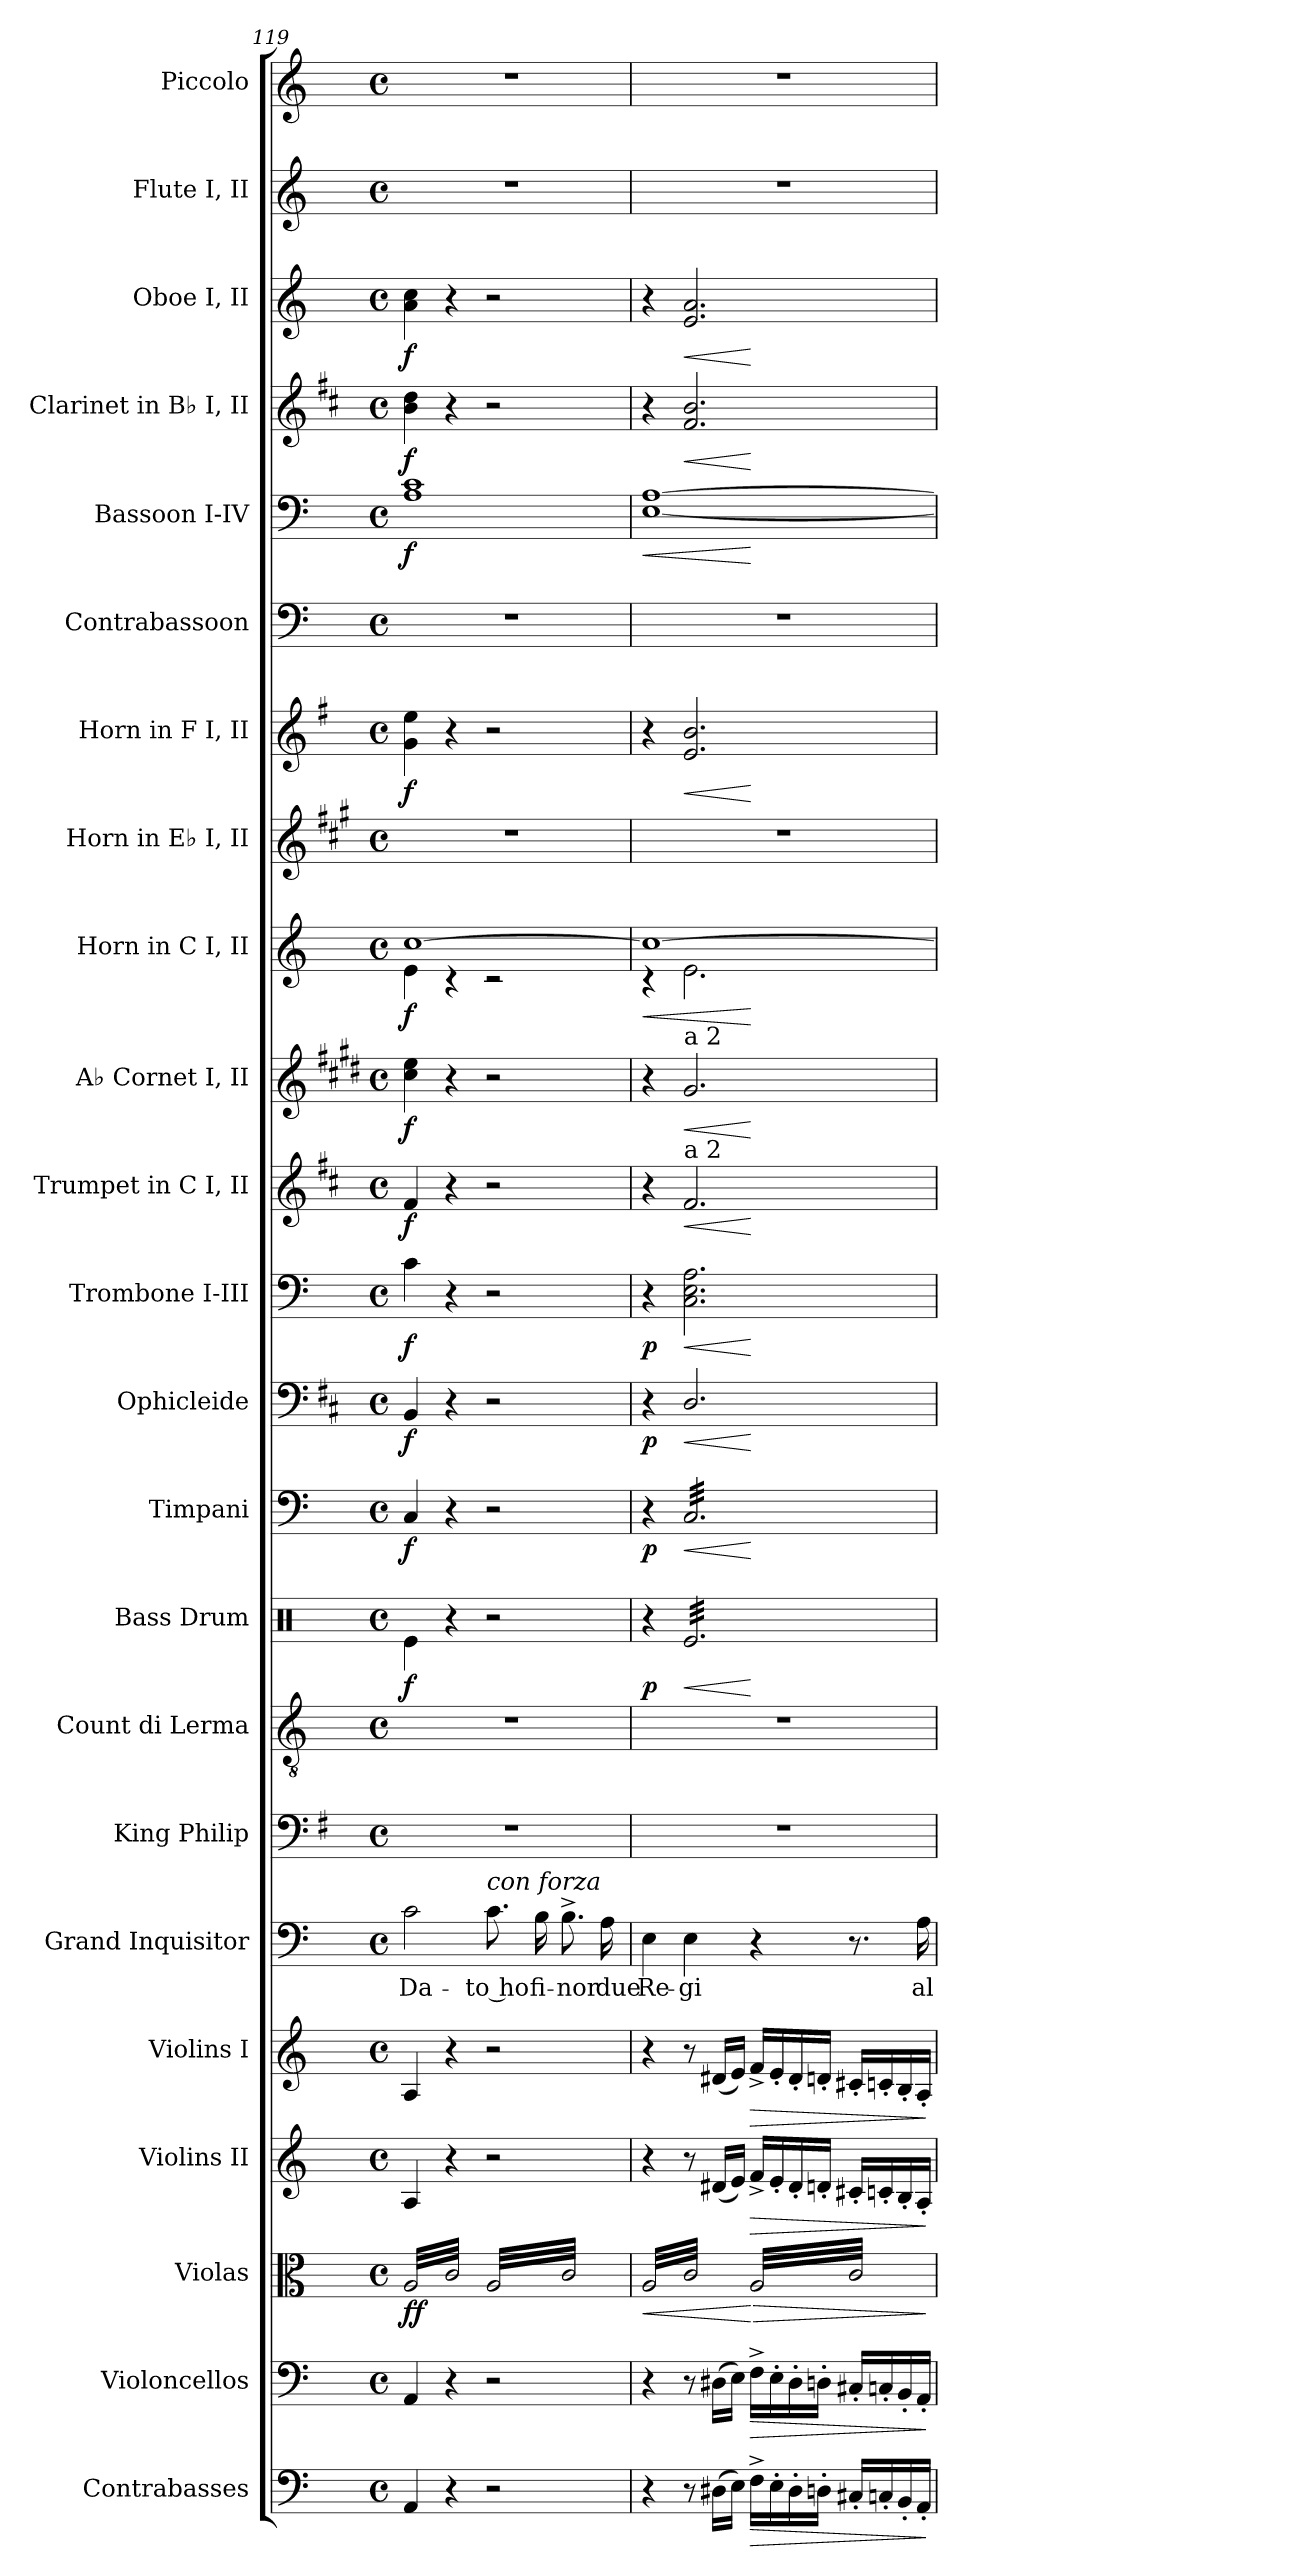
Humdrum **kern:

**kern	**dynam	**kern	**dynam	**kern	**dynam	**kern	**dynam	**kern	**dynam	**kern	**text	**kern	**kern	**kern	**dynam	**kern	**dynam	**kern	**dynam	**kern	**dynam	**kern	**dynam	**kern	**dynam	**kern	**dynam	**kern	**kern	**dynam	**kern	**kern	**dynam	**kern	**dynam	**kern	**dynam	**kern	**kern
*part23	*part23	*part22	*part22	*part21	*part21	*part20	*part20	*part19	*part19	*part18	*part18	*part17	*part16	*part15	*part15	*part14	*part14	*part13	*part13	*part12	*part12	*part11	*part11	*part10	*part10	*part9	*part9	*part8	*part7	*part7	*part6	*part5	*part5	*part4	*part4	*part3	*part3	*part2	*part1
*staff23	*staff23	*staff22	*staff22	*staff21	*staff21	*staff20	*staff20	*staff19	*staff19	*staff18	*staff18	*staff17	*staff16	*staff15	*staff15	*staff14	*staff14	*staff13	*staff13	*staff12	*staff12	*staff11	*staff11	*staff10	*staff10	*staff9	*staff9	*staff8	*staff7	*staff7	*staff6	*staff5	*staff5	*staff4	*staff4	*staff3	*staff3	*staff2	*staff1
*I"Contrabasses	*	*I"Violoncellos	*	*I"Violas	*	*I"Violins II	*	*I"Violins I	*	*I"Grand Inquisitor	*	*I"King Philip	*I"Count di Lerma	*I"Bass Drum	*	*I"Timpani	*	*I"Ophicleide	*	*I"Trombone I-III	*	*I"Trumpet in C I, II	*	*I"A♭ Cornet I, II	*	*I"Horn in C I, II	*	*I"Horn in E♭ I, II	*I"Horn in F I, II	*	*I"Contrabassoon	*I"Bassoon I-IV	*	*I"Clarinet in B♭ I, II	*	*I"Oboe I, II	*	*I"Flute I, II	*I"Piccolo
*I'Cb.	*	*I'Vc.	*	*I'Vla.	*	*I'Vln. II	*	*I'Vln. I	*	*I'G.I.	*	*I'K.P.	*I'di L.	*I'BD	*	*I'Timp.	*	*I'Oph.	*	*I'Tbn. I-III	*	*	*	*I'A ♭ Cnt. I, II	*	*	*	*	*	*	*I'Cbsn.	*I'Bsn. I-IV	*	*	*	*I'Ob. I, II	*	*I'Fl. I, II	*I'Picc.
*clefF4	*	*clefF4	*	*clefC3	*	*clefG2	*	*clefG2	*	*clefF4	*	*clefF4	*clefGv2	*clefX	*	*clefF4	*	*clefF4	*	*clefF4	*	*clefG2	*	*clefG2	*	*clefG2	*	*clefG2	*clefG2	*	*clefF4	*clefF4	*	*clefG2	*	*clefG2	*	*clefG2	*clefG2
*ITrd7c12	*	*	*	*	*	*	*	*	*	*	*	*ITrd4c7	*	*	*	*	*	*ITrd1c2	*	*	*	*ITrd1c2	*	*ITrd2c4	*	*ITrd7c12	*	*ITrd5c9	*ITrd4c7	*	*ITrd7c12	*	*	*ITrd1c2	*	*	*	*	*ITrd-7c-12
*k[]	*	*k[]	*	*k[]	*	*k[]	*	*k[]	*	*k[]	*	*k[]	*k[]	*k[]	*	*k[]	*	*k[]	*	*k[]	*	*k[]	*	*k[]	*	*k[]	*	*k[]	*k[]	*	*k[]	*k[]	*	*k[]	*	*k[]	*	*k[]	*k[]
*M4/4	*	*M4/4	*	*M4/4	*	*M4/4	*	*M4/4	*	*M4/4	*	*M4/4	*M4/4	*M4/4	*	*M4/4	*	*M4/4	*	*M4/4	*	*M4/4	*	*M4/4	*	*M4/4	*	*M4/4	*M4/4	*	*M4/4	*M4/4	*	*M4/4	*	*M4/4	*	*M4/4	*M4/4
*met(c)	*	*met(c)	*	*met(c)	*	*met(c)	*	*met(c)	*	*met(c)	*	*met(c)	*met(c)	*met(c)	*	*met(c)	*	*met(c)	*	*met(c)	*	*met(c)	*	*met(c)	*	*met(c)	*	*met(c)	*met(c)	*	*met(c)	*met(c)	*	*met(c)	*	*met(c)	*	*met(c)	*met(c)
=119	=119	=119	=119	=119	=119	=119	=119	=119	=119	=119	=119	=119	=119	=119	=119	=119	=119	=119	=119	=119	=119	=119	=119	=119	=119	=119	=119	=119	=119	=119	=119	=119	=119	=119	=119	=119	=119	=119	=119
!	!	!	!	!	!LO:DY:b	!	!	!	!	!	!LO:LY:b	!	!	!	!LO:DY:b	!	!LO:DY:b	!	!LO:DY:b	!	!LO:DY:b	!	!LO:DY:b	!	!LO:DY:b	!	!LO:DY:b	!	!	!LO:DY:b	!	!	!LO:DY:b	!	!LO:DY:b	!	!LO:DY:b	!	!
*	*	*	*	*	*	*	*	*	*	*	*	*	*	*	*	*	*	*	*	*	*	*	*	*	*	*^	*	*	*	*	*	*	*	*	*	*	*	*	*
*	*	*	*	*tremolo	*	*	*	*	*	*	*	*	*	*	*	*	*	*	*	*	*	*	*	*	*	*	*	*	*	*	*	*	*	*	*	*	*	*	*	*
4AAA/	.	4AA/	.	32A/LLL	ff	4A/	.	4A/	.	2c\	Da-	1r	1r	4Re\	f	4C/	f	4AA/	f	4c\	f	4e/	f	4a\ 4cc\	f	[1c	4E\	f	1r	4c\ 4a\	f	1r	1A 1c	f	4a\ 4cc\	f	4a\ 4cc\	f	1r	1r
.	.	.	.	32c/	.	.	.	.	.	.	.	.	.	.	.	.	.	.	.	.	.	.	.	.	.	.	.	.	.	.	.	.	.	.	.	.	.	.	.	.
.	.	.	.	32A/	.	.	.	.	.	.	.	.	.	.	.	.	.	.	.	.	.	.	.	.	.	.	.	.	.	.	.	.	.	.	.	.	.	.	.	.
.	.	.	.	32c/	.	.	.	.	.	.	.	.	.	.	.	.	.	.	.	.	.	.	.	.	.	.	.	.	.	.	.	.	.	.	.	.	.	.	.	.
.	.	.	.	32A/	.	.	.	.	.	.	.	.	.	.	.	.	.	.	.	.	.	.	.	.	.	.	.	.	.	.	.	.	.	.	.	.	.	.	.	.
.	.	.	.	32c/	.	.	.	.	.	.	.	.	.	.	.	.	.	.	.	.	.	.	.	.	.	.	.	.	.	.	.	.	.	.	.	.	.	.	.	.
.	.	.	.	32A/	.	.	.	.	.	.	.	.	.	.	.	.	.	.	.	.	.	.	.	.	.	.	.	.	.	.	.	.	.	.	.	.	.	.	.	.
.	.	.	.	32c/	.	.	.	.	.	.	.	.	.	.	.	.	.	.	.	.	.	.	.	.	.	.	.	.	.	.	.	.	.	.	.	.	.	.	.	.
4r	.	4r	.	32A/	.	4r	.	4r	.	.	.	.	.	4r	.	4r	.	4r	.	4r	.	4r	.	4r	.	.	4r	.	.	4r	.	.	.	.	4r	.	4r	.	.	.
.	.	.	.	32c/	.	.	.	.	.	.	.	.	.	.	.	.	.	.	.	.	.	.	.	.	.	.	.	.	.	.	.	.	.	.	.	.	.	.	.	.
.	.	.	.	32A/	.	.	.	.	.	.	.	.	.	.	.	.	.	.	.	.	.	.	.	.	.	.	.	.	.	.	.	.	.	.	.	.	.	.	.	.
.	.	.	.	32c/	.	.	.	.	.	.	.	.	.	.	.	.	.	.	.	.	.	.	.	.	.	.	.	.	.	.	.	.	.	.	.	.	.	.	.	.
.	.	.	.	32A/	.	.	.	.	.	.	.	.	.	.	.	.	.	.	.	.	.	.	.	.	.	.	.	.	.	.	.	.	.	.	.	.	.	.	.	.
.	.	.	.	32c/	.	.	.	.	.	.	.	.	.	.	.	.	.	.	.	.	.	.	.	.	.	.	.	.	.	.	.	.	.	.	.	.	.	.	.	.
.	.	.	.	32A/	.	.	.	.	.	.	.	.	.	.	.	.	.	.	.	.	.	.	.	.	.	.	.	.	.	.	.	.	.	.	.	.	.	.	.	.
.	.	.	.	32c/JJJ	.	.	.	.	.	.	.	.	.	.	.	.	.	.	.	.	.	.	.	.	.	.	.	.	.	.	.	.	.	.	.	.	.	.	.	.
!	!	!	!	!	!	!	!	!	!	!LO:TX:a:i:t=con forza	!	!	!	!	!	!	!	!	!	!	!	!	!	!	!	!	!	!	!	!	!	!	!	!	!	!	!	!	!	!
!	!	!	!	!	!	!	!	!	!	!	!LO:LY:b	!	!	!	!	!	!	!	!	!	!	!	!	!	!	!	!	!	!	!	!	!	!	!	!	!	!	!	!	!
2r	.	2r	.	32A/LLL	.	2r	.	2r	.	8.c\	to ho	.	.	2r	.	2r	.	2r	.	2r	.	2r	.	2r	.	.	2r	.	.	2r	.	.	.	.	2r	.	2r	.	.	.
.	.	.	.	32c/	.	.	.	.	.	.	.	.	.	.	.	.	.	.	.	.	.	.	.	.	.	.	.	.	.	.	.	.	.	.	.	.	.	.	.	.
.	.	.	.	32A/	.	.	.	.	.	.	.	.	.	.	.	.	.	.	.	.	.	.	.	.	.	.	.	.	.	.	.	.	.	.	.	.	.	.	.	.
.	.	.	.	32c/	.	.	.	.	.	.	.	.	.	.	.	.	.	.	.	.	.	.	.	.	.	.	.	.	.	.	.	.	.	.	.	.	.	.	.	.
.	.	.	.	32A/	.	.	.	.	.	.	.	.	.	.	.	.	.	.	.	.	.	.	.	.	.	.	.	.	.	.	.	.	.	.	.	.	.	.	.	.
.	.	.	.	32c/	.	.	.	.	.	.	.	.	.	.	.	.	.	.	.	.	.	.	.	.	.	.	.	.	.	.	.	.	.	.	.	.	.	.	.	.
!	!	!	!	!	!	!	!	!	!	!	!LO:LY:b	!	!	!	!	!	!	!	!	!	!	!	!	!	!	!	!	!	!	!	!	!	!	!	!	!	!	!	!	!
.	.	.	.	32A/	.	.	.	.	.	16B\	fi-	.	.	.	.	.	.	.	.	.	.	.	.	.	.	.	.	.	.	.	.	.	.	.	.	.	.	.	.	.
.	.	.	.	32c/	.	.	.	.	.	.	.	.	.	.	.	.	.	.	.	.	.	.	.	.	.	.	.	.	.	.	.	.	.	.	.	.	.	.	.	.
!	!	!	!	!	!	!	!	!	!	!	!LO:LY:b	!	!	!	!	!	!	!	!	!	!	!	!	!	!	!	!	!	!	!	!	!	!	!	!	!	!	!	!	!
.	.	.	.	32A/	.	.	.	.	.	8.B^\	-nor	.	.	.	.	.	.	.	.	.	.	.	.	.	.	.	.	.	.	.	.	.	.	.	.	.	.	.	.	.
.	.	.	.	32c/	.	.	.	.	.	.	.	.	.	.	.	.	.	.	.	.	.	.	.	.	.	.	.	.	.	.	.	.	.	.	.	.	.	.	.	.
.	.	.	.	32A/	.	.	.	.	.	.	.	.	.	.	.	.	.	.	.	.	.	.	.	.	.	.	.	.	.	.	.	.	.	.	.	.	.	.	.	.
.	.	.	.	32c/	.	.	.	.	.	.	.	.	.	.	.	.	.	.	.	.	.	.	.	.	.	.	.	.	.	.	.	.	.	.	.	.	.	.	.	.
.	.	.	.	32A/	.	.	.	.	.	.	.	.	.	.	.	.	.	.	.	.	.	.	.	.	.	.	.	.	.	.	.	.	.	.	.	.	.	.	.	.
.	.	.	.	32c/	.	.	.	.	.	.	.	.	.	.	.	.	.	.	.	.	.	.	.	.	.	.	.	.	.	.	.	.	.	.	.	.	.	.	.	.
!	!	!	!	!	!	!	!	!	!	!	!LO:LY:b	!	!	!	!	!	!	!	!	!	!	!	!	!	!	!	!	!	!	!	!	!	!	!	!	!	!	!	!	!
.	.	.	.	32A/	.	.	.	.	.	16A\	due	.	.	.	.	.	.	.	.	.	.	.	.	.	.	.	.	.	.	.	.	.	.	.	.	.	.	.	.	.
.	.	.	.	32c/JJJ	.	.	.	.	.	.	.	.	.	.	.	.	.	.	.	.	.	.	.	.	.	.	.	.	.	.	.	.	.	.	.	.	.	.	.	.
*	*	*	*	*	*	*	*	*	*	*	*	*	*	*	*	*	*	*	*	*	*	*	*	*	*	*v	*v	*	*	*	*	*	*	*	*	*	*	*	*	*
=120	=120	=120	=120	=120	=120	=120	=120	=120	=120	=120	=120	=120	=120	=120	=120	=120	=120	=120	=120	=120	=120	=120	=120	=120	=120	=120	=120	=120	=120	=120	=120	=120	=120	=120	=120	=120	=120	=120	=120
!	!	!	!	!	!LO:HP:b	!	!	!	!	!	!LO:LY:b	!	!	!	!LO:DY:b	!	!LO:DY:b	!	!LO:DY:b	!	!LO:DY:b	!	!	!	!	!	!LO:HP:b	!	!	!	!	!	!LO:HP:b	!	!	!	!	!	!
*	*	*	*	*	*	*	*	*	*	*	*	*	*	*^	*	*^	*	*^	*	*^	*	*^	*	*^	*	*^	*	*	*^	*	*	*^	*	*^	*	*^	*	*	*
*	*	*	*	*	*	*	*	*	*	*	*	*	*	*	*	*	*	*	*	*	*	*	*	*	*	*	*	*	*	*	*	*	*^	*	*	*	*	*	*	*	*	*	*	*	*	*	*	*	*	*
4r	.	4r	.	32A/LLL	<	4r	.	4r	.	4E\	Re-	1r	1r	4r	4ryy	p	4r	4ryy	p	4r	4ryy	p	4r	4ryy	p	4r	4ryy	.	4r	4ryy	.	1c_	4r	4ryy	<	1r	4r	4ryy	.	1r	[1E [1A	4ryy	<	4r	4ryy	.	4r	4ryy	.	1r	1r
.	.	.	.	32c/	.	.	.	.	.	.	.	.	.	.	.	.	.	.	.	.	.	.	.	.	.	.	.	.	.	.	.	.	.	.	.	.	.	.	.	.	.	.	.	.	.	.	.	.	.	.	.
.	.	.	.	32A/	.	.	.	.	.	.	.	.	.	.	.	.	.	.	.	.	.	.	.	.	.	.	.	.	.	.	.	.	.	.	.	.	.	.	.	.	.	.	.	.	.	.	.	.	.	.	.
.	.	.	.	32c/	.	.	.	.	.	.	.	.	.	.	.	.	.	.	.	.	.	.	.	.	.	.	.	.	.	.	.	.	.	.	.	.	.	.	.	.	.	.	.	.	.	.	.	.	.	.	.
.	.	.	.	32A/	.	.	.	.	.	.	.	.	.	.	.	.	.	.	.	.	.	.	.	.	.	.	.	.	.	.	.	.	.	.	.	.	.	.	.	.	.	.	.	.	.	.	.	.	.	.	.
.	.	.	.	32c/	.	.	.	.	.	.	.	.	.	.	.	.	.	.	.	.	.	.	.	.	.	.	.	.	.	.	.	.	.	.	.	.	.	.	.	.	.	.	.	.	.	.	.	.	.	.	.
.	.	.	.	32A/	.	.	.	.	.	.	.	.	.	.	.	.	.	.	.	.	.	.	.	.	.	.	.	.	.	.	.	.	.	.	.	.	.	.	.	.	.	.	.	.	.	.	.	.	.	.	.
.	.	.	.	32c/	.	.	.	.	.	.	.	.	.	.	.	.	.	.	.	.	.	.	.	.	.	.	.	.	.	.	.	.	.	.	.	.	.	.	.	.	.	.	.	.	.	.	.	.	.	.	.
!	!	!	!	!	!	!	!	!	!	!	!	!	!	!	!	!	!	!	!	!	!	!	!	!	!	!	!	!	!LO:TX:a:t=a 2	!	!	!	!	!	!	!	!	!	!	!	!	!	!	!	!	!	!	!	!	!	!
!	!	!	!	!	!	!	!	!	!	!	!	!	!	!	!	!	!	!	!	!	!	!	!	!	!	!LO:TX:a:t=a 2	!	!	!	!	!	!	!	!	!	!	!	!	!	!	!	!	!	!	!	!	!	!	!	!	!
!	!	!	!	!	!	!	!	!	!	!	!LO:LY:b	!	!	!	!	!LO:HP:b	!	!	!LO:HP:b	!	!	!LO:HP:b	!	!	!LO:HP:b	!	!	!LO:HP:b	!	!	!LO:HP:b	!	!	!	!	!	!	!	!LO:HP:b	!	!	!	!	!	!	!LO:HP:b	!	!	!LO:HP:b	!	!
*	*	*	*	*	*	*	*	*	*	*	*	*	*	*tremolo	*	*	*	*	*	*	*	*	*	*	*	*	*	*	*	*	*	*	*	*	*	*	*	*	*	*	*	*	*	*	*	*	*	*	*	*	*
*	*	*	*	*	*	*	*	*	*	*	*	*	*	*	*	*	*tremolo	*	*	*	*	*	*	*	*	*	*	*	*	*	*	*	*	*	*	*	*	*	*	*	*	*	*	*	*	*	*	*	*	*	*
8r	.	8r	.	32A/	.	8r	.	8r	.	4E\	-gi	.	.	32Re/LLL	4ryy	<	32C/LLL	4ryy	<	2.C/	4ryy	<	2.C\ 2.E\ 2.A\	4ryy	<	2.e/	4ryy	<	2.e/	4ryy	<	.	2.E\	4ryy	.	.	2.A/ 2.e/	4ryy	<	.	.	4ryy	.	2.e/ 2.a/	4ryy	<	2.e/ 2.a/	4ryy	<	.	.
.	.	.	.	32c/	.	.	.	.	.	.	.	.	.	32Re/	.	.	32C/	.	.	.	.	.	.	.	.	.	.	.	.	.	.	.	.	.	.	.	.	.	.	.	.	.	.	.	.	.	.	.	.	.	.
.	.	.	.	32A/	.	.	.	.	.	.	.	.	.	32Re/	.	.	32C/	.	.	.	.	.	.	.	.	.	.	.	.	.	.	.	.	.	.	.	.	.	.	.	.	.	.	.	.	.	.	.	.	.	.
.	.	.	.	32c/	.	.	.	.	.	.	.	.	.	32Re/	.	.	32C/	.	.	.	.	.	.	.	.	.	.	.	.	.	.	.	.	.	.	.	.	.	.	.	.	.	.	.	.	.	.	.	.	.	.
(>16DD#X\LL	.	(>16D#X\LL	.	32A/	.	(<16d#X/LL	.	(<16d#X/LL	.	.	.	.	.	32Re/	.	.	32C/	.	.	.	.	.	.	.	.	.	.	.	.	.	.	.	.	.	.	.	.	.	.	.	.	.	.	.	.	.	.	.	.	.	.
.	.	.	.	32c/	.	.	.	.	.	.	.	.	.	32Re/	.	.	32C/	.	.	.	.	.	.	.	.	.	.	.	.	.	.	.	.	.	.	.	.	.	.	.	.	.	.	.	.	.	.	.	.	.	.
16EE\JJ)	.	16E\JJ)	.	32A/	.	16e/JJ)	.	16e/JJ)	.	.	.	.	.	32Re/	.	.	32C/	.	.	.	.	.	.	.	.	.	.	.	.	.	.	.	.	.	.	.	.	.	.	.	.	.	.	.	.	.	.	.	.	.	.
.	.	.	.	32c/JJJ	.	.	.	.	.	.	.	.	.	32Re/	.	.	32C/	.	.	.	.	.	.	.	.	.	.	.	.	.	.	.	.	.	.	.	.	.	.	.	.	.	.	.	.	.	.	.	.	.	.
!	!LO:HP:b	!	!LO:HP:b	!	!LO:HP:n=1:b	!	!LO:HP:b	!	!LO:HP:b	!	!	!	!	!	!	!	!	!	!	!	!	!	!	!	!	!	!	!	!	!	!	!	!	!	!	!	!	!	!	!	!	!	!	!	!	!	!	!	!	!	!
16FF^\LL	>	16F^\LL	>	32A/LLL	[ >	16f^/LL	>	16f^/LL	>	4r	.	.	.	32Re/	4ryy	[	32C/	4ryy	[	.	4ryy	[	.	4ryy	[	.	4ryy	[	.	4ryy	[	.	.	4ryy	[	.	.	4ryy	[	.	.	4ryy	[	.	4ryy	[	.	4ryy	[	.	.
.	.	.	.	32c/	.	.	.	.	.	.	.	.	.	32Re/	.	.	32C/	.	.	.	.	.	.	.	.	.	.	.	.	.	.	.	.	.	.	.	.	.	.	.	.	.	.	.	.	.	.	.	.	.	.
16EE'\	.	16E'\	.	32A/	.	16e'/	.	16e'/	.	.	.	.	.	32Re/	.	.	32C/	.	.	.	.	.	.	.	.	.	.	.	.	.	.	.	.	.	.	.	.	.	.	.	.	.	.	.	.	.	.	.	.	.	.
.	.	.	.	32c/	.	.	.	.	.	.	.	.	.	32Re/	.	.	32C/	.	.	.	.	.	.	.	.	.	.	.	.	.	.	.	.	.	.	.	.	.	.	.	.	.	.	.	.	.	.	.	.	.	.
16DD#'\	.	16D#'\	.	32A/	.	16d#'/	.	16d#'/	.	.	.	.	.	32Re/	.	.	32C/	.	.	.	.	.	.	.	.	.	.	.	.	.	.	.	.	.	.	.	.	.	.	.	.	.	.	.	.	.	.	.	.	.	.
.	.	.	.	32c/	.	.	.	.	.	.	.	.	.	32Re/	.	.	32C/	.	.	.	.	.	.	.	.	.	.	.	.	.	.	.	.	.	.	.	.	.	.	.	.	.	.	.	.	.	.	.	.	.	.
16DDn'\JJ	.	16Dn'\JJ	.	32A/	.	16dn'/JJ	.	16dn'/JJ	.	.	.	.	.	32Re/	.	.	32C/	.	.	.	.	.	.	.	.	.	.	.	.	.	.	.	.	.	.	.	.	.	.	.	.	.	.	.	.	.	.	.	.	.	.
.	.	.	.	32c/	.	.	.	.	.	.	.	.	.	32Re/	.	.	32C/	.	.	.	.	.	.	.	.	.	.	.	.	.	.	.	.	.	.	.	.	.	.	.	.	.	.	.	.	.	.	.	.	.	.
16CC#X'/LL	.	16C#X'/LL	.	32A/	.	16c#X'/LL	.	16c#X'/LL	.	8.r	.	.	.	32Re/	4ryy	.	32C/	4ryy	.	.	4ryy	.	.	4ryy	.	.	4ryy	.	.	4ryy	.	.	.	4ryy	.	.	.	4ryy	.	.	.	4ryy	.	.	4ryy	.	.	4ryy	.	.	.
.	.	.	.	32c/	.	.	.	.	.	.	.	.	.	32Re/	.	.	32C/	.	.	.	.	.	.	.	.	.	.	.	.	.	.	.	.	.	.	.	.	.	.	.	.	.	.	.	.	.	.	.	.	.	.
16CCn'/	.	16Cn'/	.	32A/	.	16cn'/	.	16cn'/	.	.	.	.	.	32Re/	.	.	32C/	.	.	.	.	.	.	.	.	.	.	.	.	.	.	.	.	.	.	.	.	.	.	.	.	.	.	.	.	.	.	.	.	.	.
.	.	.	.	32c/	.	.	.	.	.	.	.	.	.	32Re/	.	.	32C/	.	.	.	.	.	.	.	.	.	.	.	.	.	.	.	.	.	.	.	.	.	.	.	.	.	.	.	.	.	.	.	.	.	.
16BBB'/	.	16BB'/	.	32A/	.	16B'/	.	16B'/	.	.	.	.	.	32Re/	.	.	32C/	.	.	.	.	.	.	.	.	.	.	.	.	.	.	.	.	.	.	.	.	.	.	.	.	.	.	.	.	.	.	.	.	.	.
.	.	.	.	32c/	.	.	.	.	.	.	.	.	.	32Re/	.	.	32C/	.	.	.	.	.	.	.	.	.	.	.	.	.	.	.	.	.	.	.	.	.	.	.	.	.	.	.	.	.	.	.	.	.	.
!	!	!	!	!	!	!	!	!	!	!	!LO:LY:b	!	!	!	!	!	!	!	!	!	!	!	!	!	!	!	!	!	!	!	!	!	!	!	!	!	!	!	!	!	!	!	!	!	!	!	!	!	!	!	!
16AAA'/JJ	.	16AA'/JJ	.	32A/	.	16A'/JJ	.	16A'/JJ	.	16A\	al	.	.	32Re/	.	.	32C/	.	.	.	.	.	.	.	.	.	.	.	.	.	.	.	.	.	.	.	.	.	.	.	.	.	.	.	.	.	.	.	.	.	.
.	.	.	.	32c/JJJ	.	.	.	.	.	.	.	.	.	32Re/JJJ	.	.	32C/JJJ	.	.	.	.	.	.	.	.	.	.	.	.	.	.	.	.	.	.	.	.	.	.	.	.	.	.	.	.	.	.	.	.	.	.
*	*	*	*	*	*	*	*	*	*	*	*	*	*	*	*	*	*Xtremolo	*	*	*	*	*	*	*	*	*	*	*	*	*	*	*	*	*	*	*	*	*	*	*	*	*	*	*	*	*	*	*	*	*	*
*	*	*	*	*	*	*	*	*	*	*	*	*	*	*Xtremolo	*	*	*	*	*	*	*	*	*	*	*	*	*	*	*	*	*	*	*	*	*	*	*	*	*	*	*	*	*	*	*	*	*	*	*	*	*
*	*	*	*	*Xtremolo	*	*	*	*	*	*	*	*	*	*	*	*	*	*	*	*	*	*	*	*	*	*	*	*	*	*	*	*	*	*	*	*	*	*	*	*	*	*	*	*	*	*	*	*	*	*	*
*	*	*	*	*	*	*	*	*	*	*	*	*	*	*v	*v	*	*	*	*	*v	*v	*	*v	*v	*	*v	*v	*	*v	*v	*	*v	*v	*v	*	*	*v	*v	*	*	*v	*v	*	*v	*v	*	*v	*v	*	*	*
*	*	*	*	*	*	*	*	*	*	*	*	*	*	*	*	*v	*v	*	*	*	*	*	*	*	*	*	*	*	*	*	*	*	*	*	*	*	*	*	*	*
.	]	.	]	.	]	.	]	.	]	.	.	.	.	.	.	.	.	.	.	.	.	.	.	.	.	.	.	.	.	.	.	.	.	.	.	.	.	.	.
.	.	.	.	.	.	.	.	.	.	.	.	.	.	.	.	.	.	.	.	.	.	.	.	.	.	.	.	.	.	.	.	.	.	.	.	.	.	.	.
.	.	.	.	.	.	.	.	.	.	.	.	.	.	.	.	.	.	.	.	.	.	.	.	.	.	.	.	.	.	.	.	.	.	.	.	.	.	.	.
.	.	.	.	.	.	.	.	.	.	.	.	.	.	.	.	.	.	.	.	.	.	.	.	.	.	.	.	.	.	.	.	.	.	.	.	.	.	.	.
.	.	.	.	.	.	.	.	.	.	.	.	.	.	.	.	.	.	.	.	.	.	.	.	.	.	.	.	.	.	.	.	.	.	.	.	.	.	.	.
.	.	.	.	.	.	.	.	.	.	.	.	.	.	.	.	.	.	.	.	.	.	.	.	.	.	.	.	.	.	.	.	.	.	.	.	.	.	.	.
.	.	.	.	.	.	.	.	.	.	.	.	.	.	.	.	.	.	.	.	.	.	.	.	.	.	.	.	.	.	.	.	.	.	.	.	.	.	.	.
.	.	.	.	.	.	.	.	.	.	.	.	.	.	.	.	.	.	.	.	.	.	.	.	.	.	.	.	.	.	.	.	.	.	.	.	.	.	.	.
=	=	=	=	=	=	=	=	=	=	=	=	=	=	=	=	=	=	=	=	=	=	=	=	=	=	=	=	=	=	=	=	=	=	=	=	=	=	=	=
*-	*-	*-	*-	*-	*-	*-	*-	*-	*-	*-	*-	*-	*-	*-	*-	*-	*-	*-	*-	*-	*-	*-	*-	*-	*-	*-	*-	*-	*-	*-	*-	*-	*-	*-	*-	*-	*-	*-	*-
